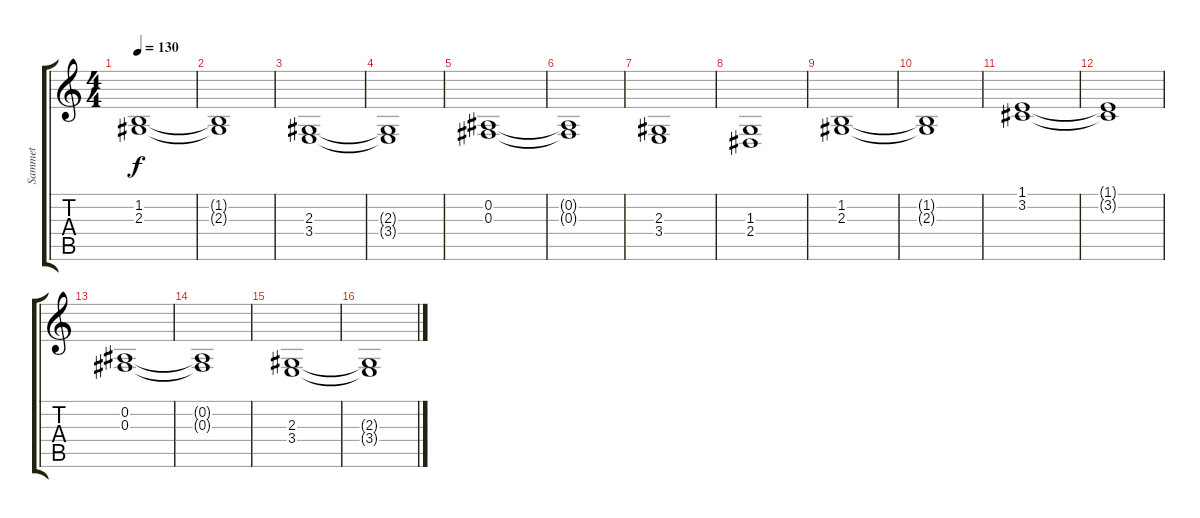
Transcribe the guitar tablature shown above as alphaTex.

\track ("Sammet" "Sammet") {instrument stringensemble1}
\staff {score tabs}
\tuning (Eb4 Bb3 Gb3 Db3 Ab2 Eb2) {hide}
\ts (4 4)
\tempo 130
\clef g2
\ks c
(1.2 2.3).1{dy f volume 9} |
(1.2{t} 2.3{t}).1 |
(2.3 3.4).1 |
(2.3{t} 3.4{t}).1 |
(0.2 0.3).1 |
(0.2{t} 0.3{t}).1 |
(2.3 3.4).1 |
(1.3 2.4).1 |
(1.2 2.3).1 |
(1.2{t} 2.3{t}).1 |
(1.1 3.2).1 |
(1.1{t} 3.2{t}).1 |
(0.2 0.3).1 |
(0.2{t} 0.3{t}).1 |
(2.3 3.4).1 |
(2.3{t} 3.4{t}).1
